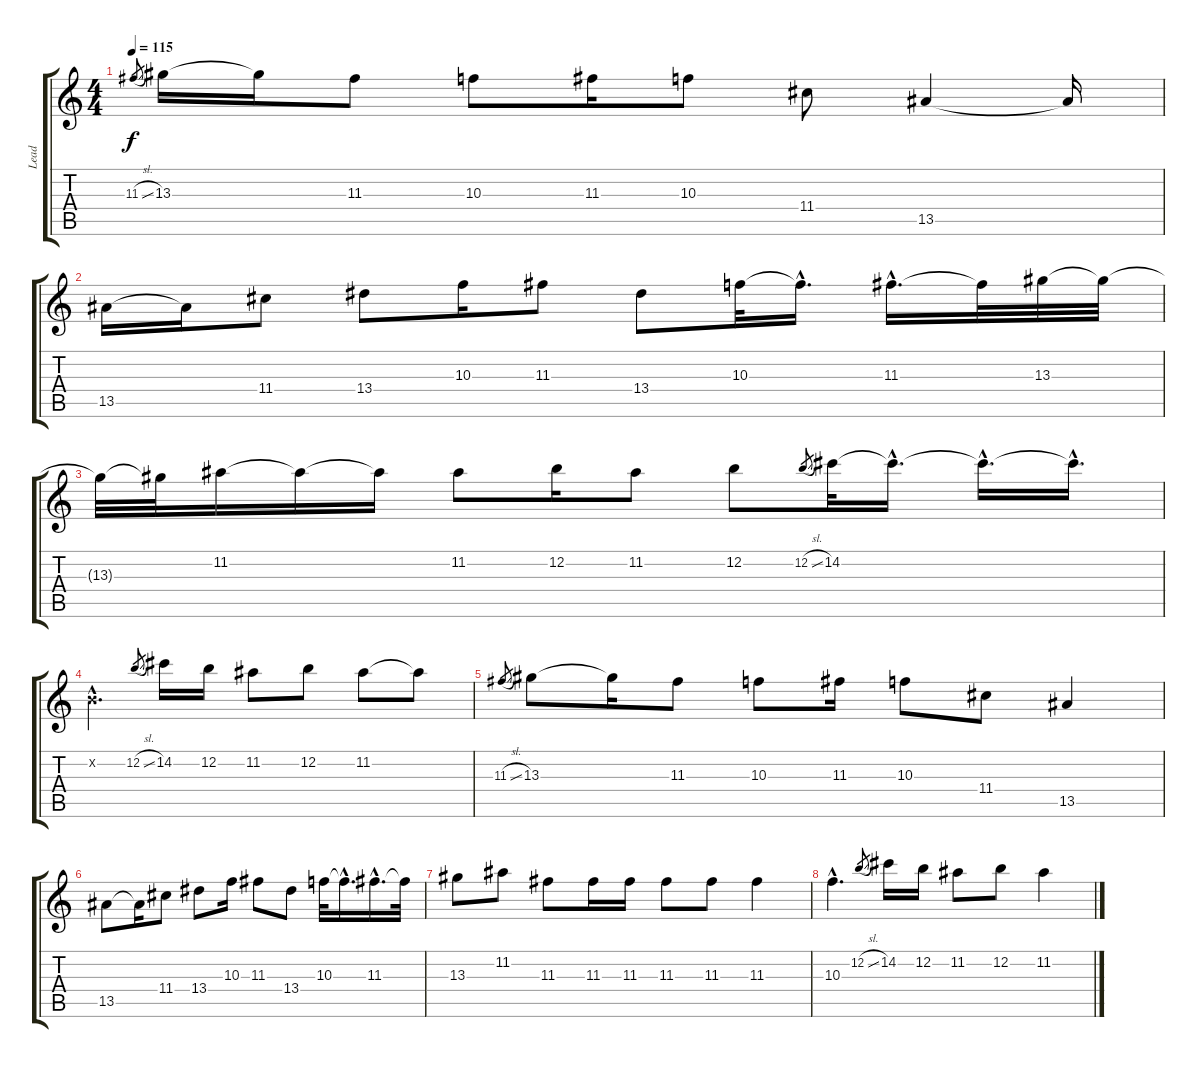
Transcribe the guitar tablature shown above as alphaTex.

\track ("Lead" "Lead") {instrument acousticguitarsteel}
\staff {score tabs}
\tuning (E4 B3 G3 D3 A2 E2) {hide}
\ts (4 4)
\tempo 115
\clef g2
\ks c
11.3{sl}.8{gr dy f} 13.3.16 13.3{t}.16 11.3.8 10.3.8 11.3.16 10.3.8 11.4.8 13.5.4 13.5{t}.16 |
13.5.16 13.5{t}.16 11.4.8 13.4.8 10.3.16 11.3.8 13.4.8 10.3.32 10.3{hac t}.16{d} 11.3{hac}.16{d} 11.3{t}.32 13.3.32 13.3{t}.32 |
13.3{t}.32 13.3{t}.32 11.2.16 11.2{t}.16 11.2{t}.16 11.2.8 12.2.16 11.2.8 12.2.8 12.2{sl}.8{gr} 14.2.32 14.2{hac t}.16{d} 14.2{hac t}.16{d} 14.2{hac t}.16{d} |
0.2{hac x}.4{d} 12.2{sl}.8{gr} 14.2.16 12.2.16 11.2.8 12.2.8 11.2.8 11.2{t}.8 |
11.3{sl}.8{gr} 13.3.8 13.3{t}.16 11.3.8 10.3.8 11.3.16 10.3.8 11.4.8 13.5.4 |
13.5.8 13.5{t}.16 11.4.8 13.4.8 10.3.16 11.3.8 13.4.8 10.3.32 10.3{hac t}.16{d} 11.3{hac}.16{d} 11.3{t}.32 |
13.3.8 11.2.8 11.3.8 11.3.16 11.3.16 11.3.8 11.3.8 11.3.4 |
10.3{hac}.4{d} 12.2{sl}.8{gr} 14.2.16 12.2.16 11.2.8 12.2.8 11.2.4
